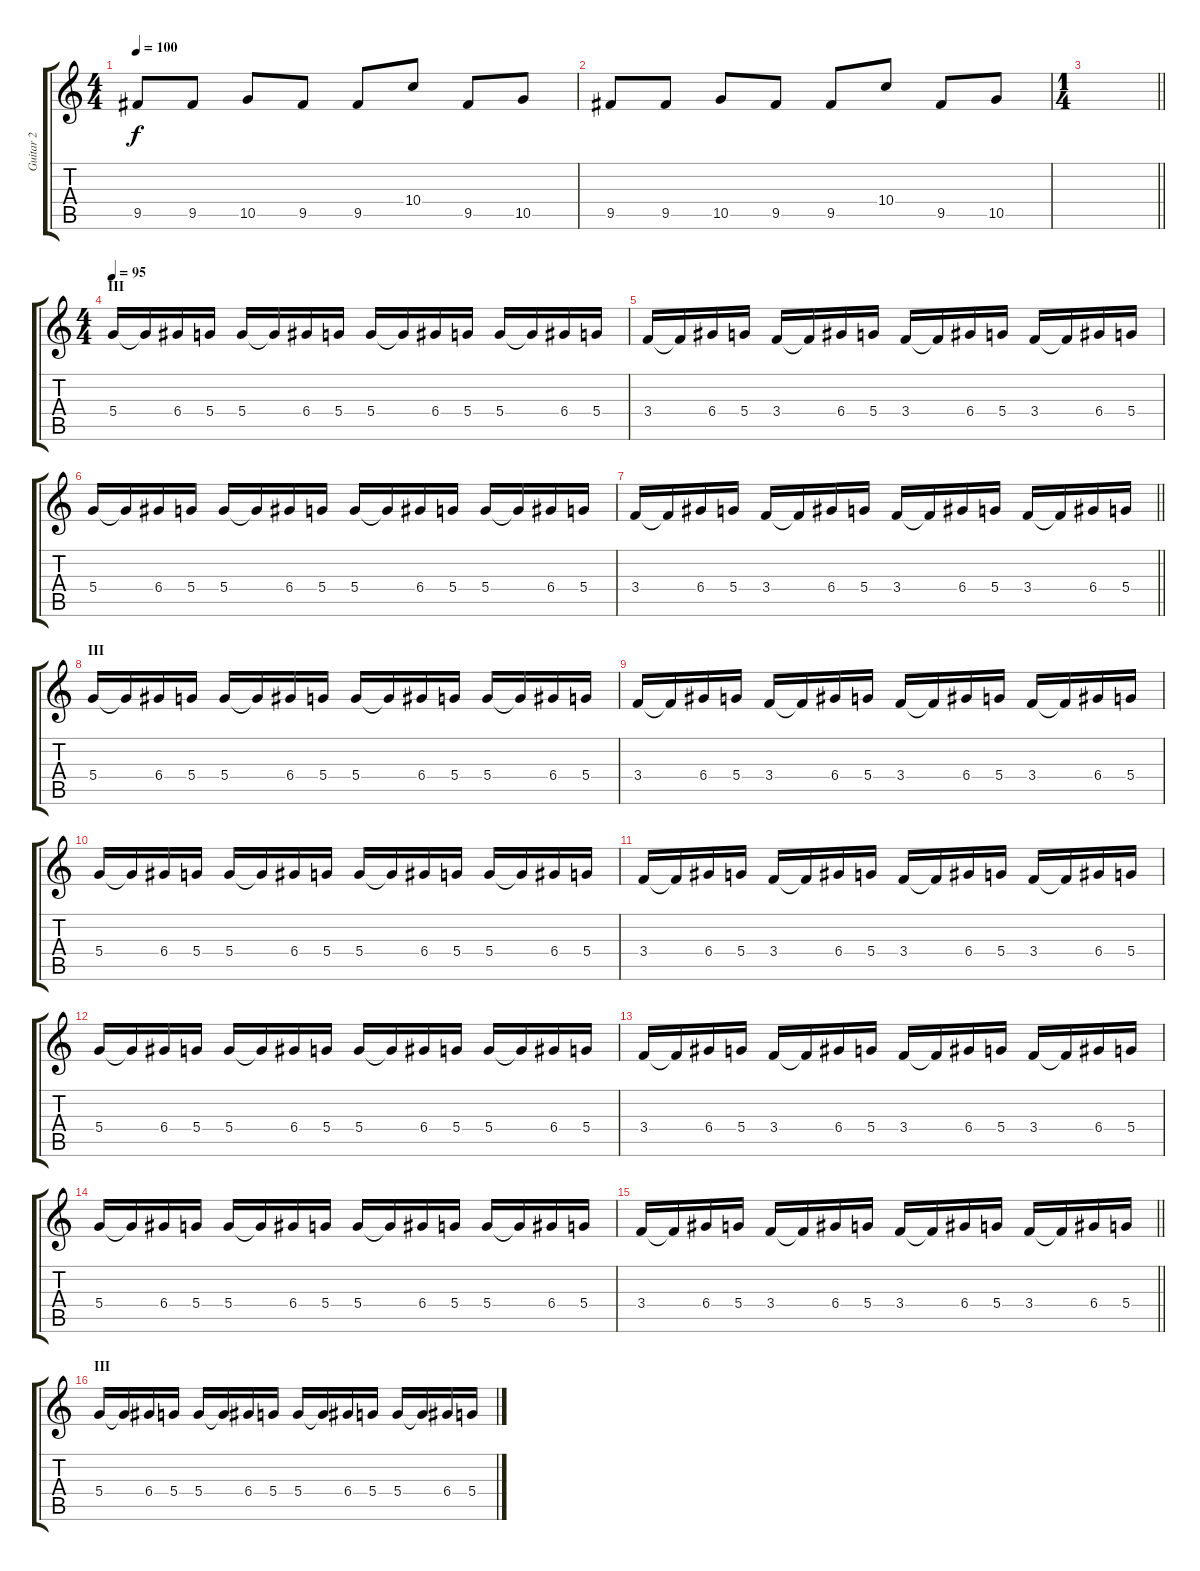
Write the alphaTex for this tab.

\track ("Guitar 2" "Guitar 2") {instrument overdrivenguitar}
\staff {score tabs}
\tuning (E4 B3 G3 D3 A2 E2) {hide}
\ts (4 4)
\tempo 100
\clef g2
\ks c
9.5.8{dy f} 9.5.8 10.5.8 9.5.8 9.5.8 10.4.8 9.5.8 10.5.8 |
9.5.8 9.5.8 10.5.8 9.5.8 9.5.8 10.4.8 9.5.8 10.5.8 |
\ts (1 4)
\barLineRight lightlight
|
\ts (4 4)
\section ("" "III")
\tempo 95
5.4.16 5.4{t}.16 6.4.16 5.4.16 5.4.16 5.4{t}.16 6.4.16 5.4.16 5.4.16 5.4{t}.16 6.4.16 5.4.16 5.4.16 5.4{t}.16 6.4.16 5.4.16 |
3.4.16 3.4{t}.16 6.4.16 5.4.16 3.4.16 3.4{t}.16 6.4.16 5.4.16 3.4.16 3.4{t}.16 6.4.16 5.4.16 3.4.16 3.4{t}.16 6.4.16 5.4.16 |
5.4.16 5.4{t}.16 6.4.16 5.4.16 5.4.16 5.4{t}.16 6.4.16 5.4.16 5.4.16 5.4{t}.16 6.4.16 5.4.16 5.4.16 5.4{t}.16 6.4.16 5.4.16 |
\barLineRight lightlight
3.4.16 3.4{t}.16 6.4.16 5.4.16 3.4.16 3.4{t}.16 6.4.16 5.4.16 3.4.16 3.4{t}.16 6.4.16 5.4.16 3.4.16 3.4{t}.16 6.4.16 5.4.16 |
\section ("" "III")
5.4.16 5.4{t}.16 6.4.16 5.4.16 5.4.16 5.4{t}.16 6.4.16 5.4.16 5.4.16 5.4{t}.16 6.4.16 5.4.16 5.4.16 5.4{t}.16 6.4.16 5.4.16 |
3.4.16 3.4{t}.16 6.4.16 5.4.16 3.4.16 3.4{t}.16 6.4.16 5.4.16 3.4.16 3.4{t}.16 6.4.16 5.4.16 3.4.16 3.4{t}.16 6.4.16 5.4.16 |
5.4.16 5.4{t}.16 6.4.16 5.4.16 5.4.16 5.4{t}.16 6.4.16 5.4.16 5.4.16 5.4{t}.16 6.4.16 5.4.16 5.4.16 5.4{t}.16 6.4.16 5.4.16 |
3.4.16 3.4{t}.16 6.4.16 5.4.16 3.4.16 3.4{t}.16 6.4.16 5.4.16 3.4.16 3.4{t}.16 6.4.16 5.4.16 3.4.16 3.4{t}.16 6.4.16 5.4.16 |
5.4.16 5.4{t}.16 6.4.16 5.4.16 5.4.16 5.4{t}.16 6.4.16 5.4.16 5.4.16 5.4{t}.16 6.4.16 5.4.16 5.4.16 5.4{t}.16 6.4.16 5.4.16 |
3.4.16 3.4{t}.16 6.4.16 5.4.16 3.4.16 3.4{t}.16 6.4.16 5.4.16 3.4.16 3.4{t}.16 6.4.16 5.4.16 3.4.16 3.4{t}.16 6.4.16 5.4.16 |
5.4.16 5.4{t}.16 6.4.16 5.4.16 5.4.16 5.4{t}.16 6.4.16 5.4.16 5.4.16 5.4{t}.16 6.4.16 5.4.16 5.4.16 5.4{t}.16 6.4.16 5.4.16 |
\barLineRight lightlight
3.4.16 3.4{t}.16 6.4.16 5.4.16 3.4.16 3.4{t}.16 6.4.16 5.4.16 3.4.16 3.4{t}.16 6.4.16 5.4.16 3.4.16 3.4{t}.16 6.4.16 5.4.16 |
\section ("" "III")
5.4.16 5.4{t}.16 6.4.16 5.4.16 5.4.16 5.4{t}.16 6.4.16 5.4.16 5.4.16 5.4{t}.16 6.4.16 5.4.16 5.4.16 5.4{t}.16 6.4.16 5.4.16
